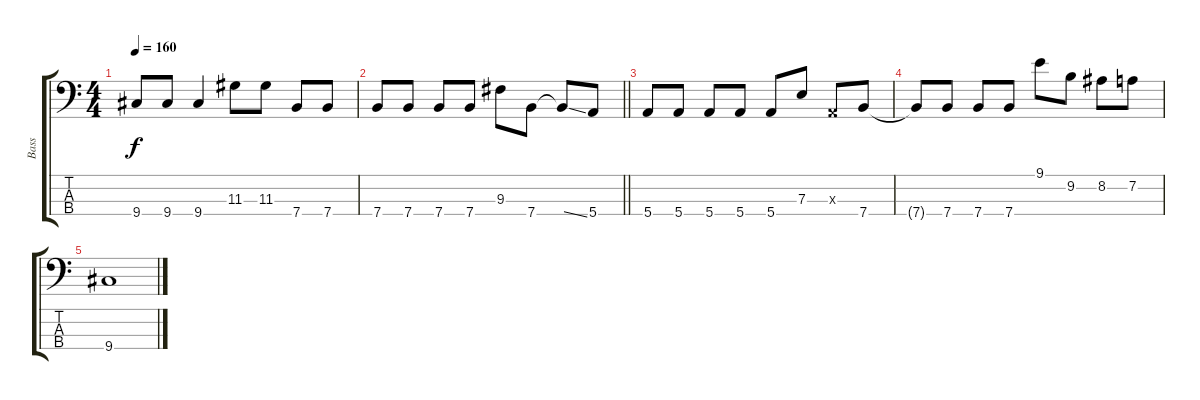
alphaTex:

\track ("Bass" "Bass") {instrument electricbasspick}
\staff {score tabs}
\tuning (G2 D2 A1 E1) {hide}
\ts (4 4)
\tempo 160
\clef f4
\ks c
9.4.8{dy f} 9.4.8 9.4.4 11.3.8 11.3.8 7.4.8 7.4.8 |
\barLineRight lightlight
7.4.8 7.4.8 7.4.8 7.4.8 9.3.8 7.4.8 7.4{ss t}.8 5.4.8 |
5.4.8 5.4.8 5.4.8 5.4.8 5.4.8 7.3.8 0.3{x}.8 7.4.8 |
7.4{t}.8 7.4.8 7.4.8 7.4.8 9.1.8 9.2.8 8.2.8 7.2.8 |
9.4.1
